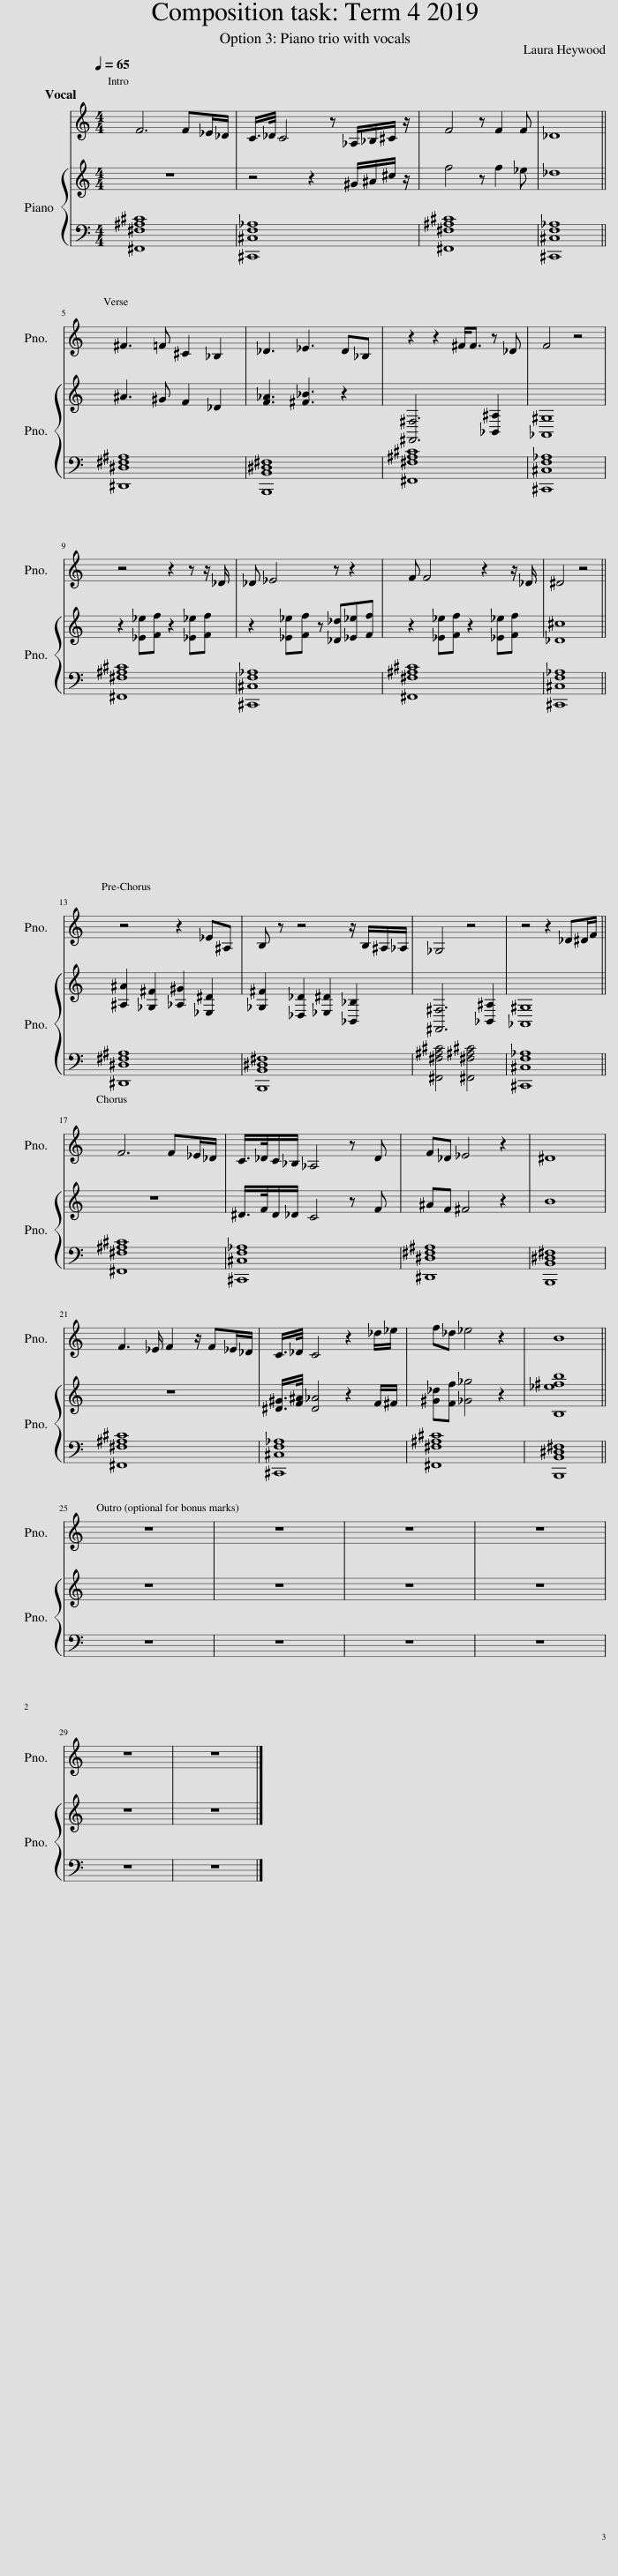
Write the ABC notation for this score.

X:1
%%score 1 { 2 | 3 }
L:1/8
Q:1/4=65
M:4/4
I:linebreak $
K:C
V:1 treble
V:2 treble
V:3 bass
V:1
 F6 F_E/_D/ | C/>_D/ C4 z _A,/_B,/^C/ z/ | F4 z F2 F | _D8 ||$ ^F3 =F ^C2 _B,2 | %5
 _D3 _E3 D_B, | z2 z2 ^F<F z _D | F4 z4 |$ z4 z2 z z/ _D/ | _D _E4 z z2 | %10
 F F4 z2 z/ _D/ | ^D4 z4 ||$ z4 z2 _E^A, | B, z z4 z/ B,/^A,/_A,/ | _G,4 z4 | %15
 z4 z2 _D^D/F/ ||$ F6 F_E/_D/ | C/>_D/C/_B,/ _A,4 z D | F_D _E4 z2 | ^D8 |$ %20
 F3 _E/ F2 z/ F_E/_D/ | C/>_D/ C4 z2 _d/_e/ | f_d _e4 z2 | B8 ||$ z8 | %25
 z8 | z8 | z8 |$ z8 | z8 |] %30
V:2
 z8 | z4 z2 ^G/^A/^c/ z/ | f4 z f2 _e | _d8 ||$ ^A3 ^G F2 _D2 | %5
 [F_A]3 [^F_B]3 z2 | [^F,,^F,]6 [_B,,^A,]2 | [_A,,^G,]8 |$ z2 [_E_e][Ff] z2 [_E_e][Ff] | z2 [_E_e][Ff] z [_D_d][_E_e][Ff] | %10
 z2 [_E_e][Ff] z2 [_E_e][Ff] | [_D^c]8 ||$ [^A,^A]2 [_G,^F]2 [_A,^G]2 [_E,^D]2 | [_G,^F]2 [_D,_D]2 [_E,^D]2 [_B,,_B,]2 | [^F,,^F,]6 [_B,,^A,]2 | %15
 [_A,,^G,]8 ||$ z8 | ^D/>F/D/_D/ C4 z F | ^GF ^F4 z2 | B8 |$ %20
 z8 | [^D^G]/>[F^A]/ [D_A]4 z2 F/^F/ | [^G_d][Ff] [_G_g]4 z2 | [B,_e^fb]8 ||$ z8 | %25
 z8 | z8 | z8 |$ z8 | z8 |] %30
V:3
 [^F,,^F,^A,^C]8 | [^C,,^C,F,_A,]8 | [^F,,^F,^A,^C]8 | [^C,,^C,F,_A,]8 ||$ [^D,,^D,^F,^A,]8 | %5
 [B,,,B,,^D,^F,]8 | [^F,,^F,^A,^C]8 | [^C,,^C,F,_A,]8 |$ [^F,,^F,^A,^C]8 | [^C,,^C,F,_A,]8 | %10
 [^F,,^F,^A,^C]8 | [^C,,^C,F,_A,]8 ||$ [^D,,^D,^F,^A,]8 | [B,,,B,,^D,^F,]8 | [^F,,^F,^A,^C]4 [^F,,^F,^A,^C]4 | %15
 [^C,,^C,F,_A,]8 ||$ [^F,,^F,^A,^C]8 | [^C,,^C,F,_A,]8 | [^D,,^D,^F,^A,]8 | [B,,,B,,^D,^F,]8 |$ %20
 [^F,,^F,^A,^C]8 | [^C,,^C,F,_A,]8 | [^F,,^F,^A,^C]8 | [B,,,B,,^D,^F,]8 ||$ z8 | %25
 z8 | z8 | z8 |$ z8 | z8 |] %30
